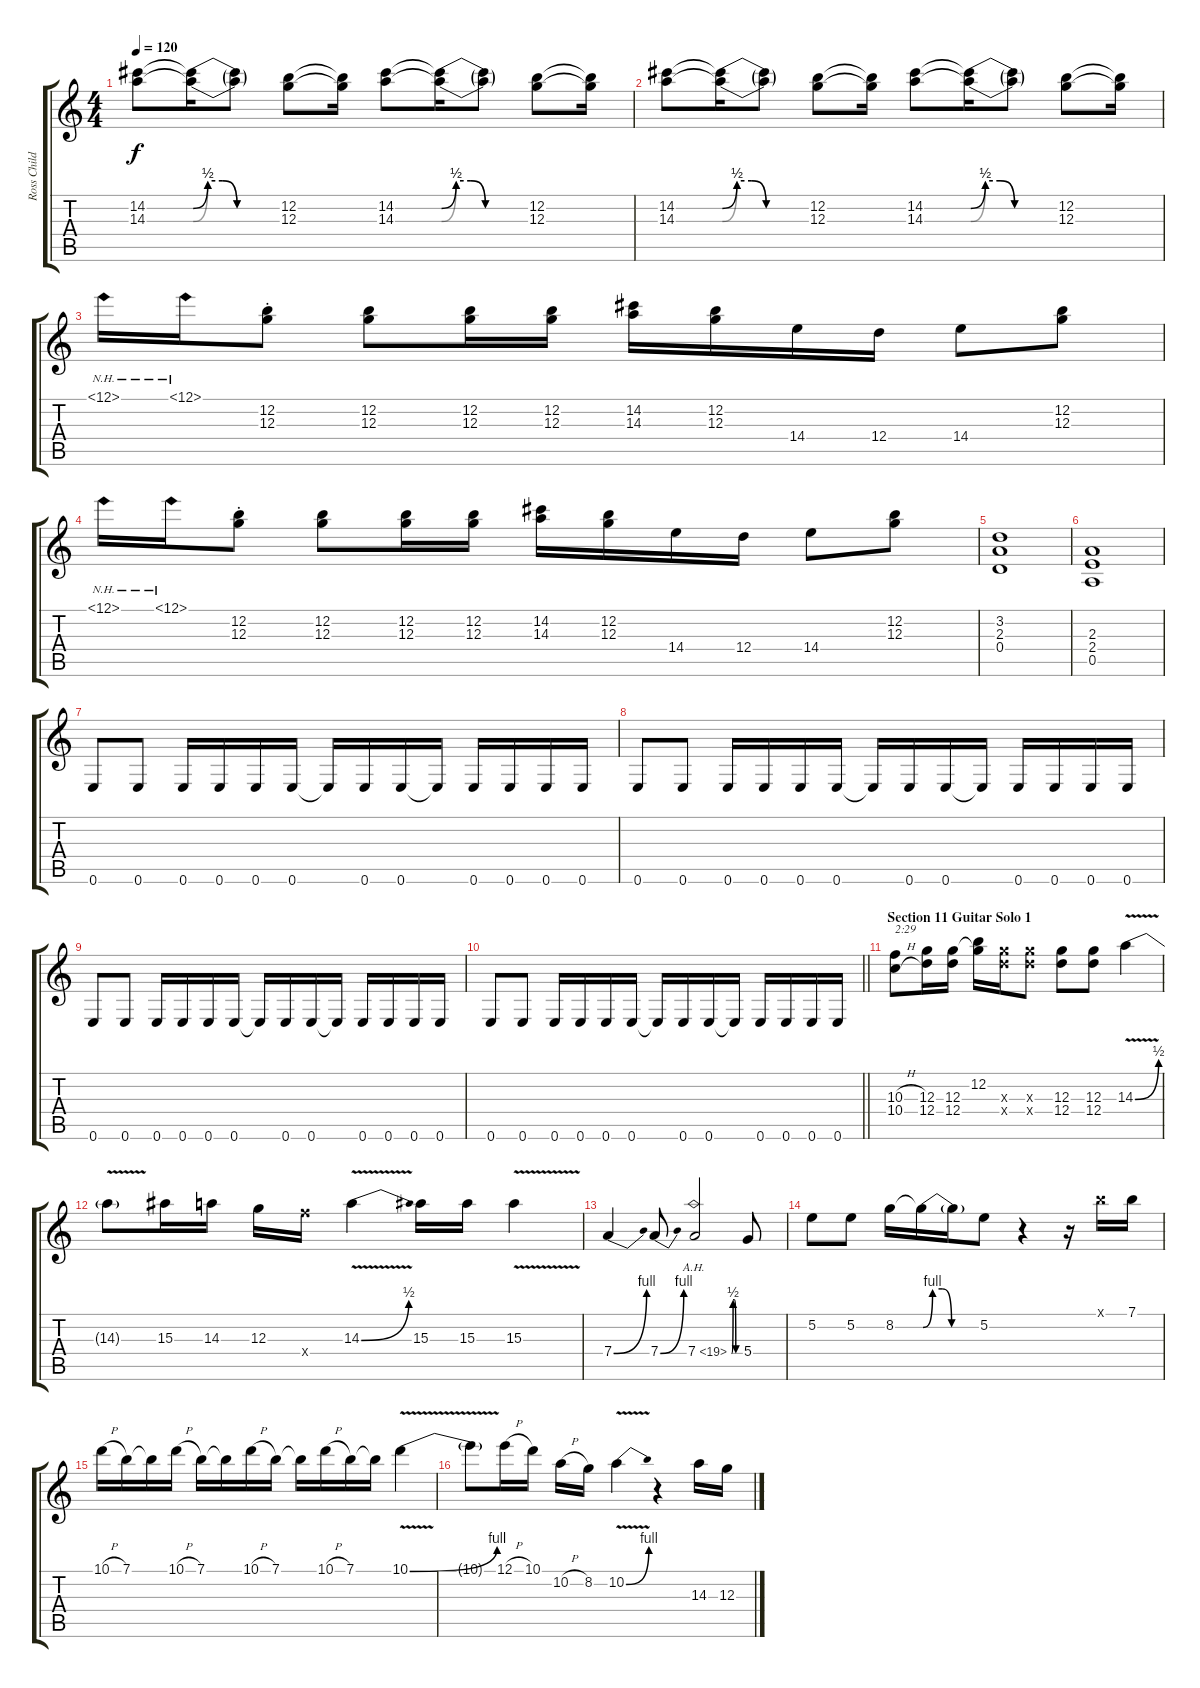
\track ("Ross Childress" "Ross Child") {instrument overdrivenguitar}
\staff {score tabs}
\tuning (E4 B3 G3 D3 A2 E2) {hide}
\ts (4 4)
\tempo 120
\clef g2
\ks c
(14.2 14.3).8{dy f} (14.2{be (custom 0 0 10 2 20 2 30 0 60 0) t} 14.3{be (custom 0 0 10 2 20 2 30 0 60 0) t}).16 (14.2{t} 14.3{t}).8 (12.2 12.3).8 (12.2{t} 12.3{t}).16 (14.2 14.3).8 (14.2{be (custom 0 0 10 2 20 2 30 0 60 0) t} 14.3{be (custom 0 0 10 2 20 2 30 0 60 0) t}).16 (14.2{t} 14.3{t}).8 (12.2 12.3).8 (12.2{t} 12.3{t}).16 |
(14.2 14.3).8 (14.2{be (custom 0 0 10 2 20 2 30 0 60 0) t} 14.3{be (custom 0 0 10 2 20 2 30 0 60 0) t}).16 (14.2{t} 14.3{t}).8 (12.2 12.3).8 (12.2{t} 12.3{t}).16 (14.2 14.3).8 (14.2{be (custom 0 0 10 2 20 2 30 0 60 0) t} 14.3{be (custom 0 0 10 2 20 2 30 0 60 0) t}).16 (14.2{t} 14.3{t}).8 (12.2 12.3).8 (12.2{t} 12.3{t}).16 |
12.1{nh}.16 12.1{nh}.16 (12.2{st} 12.3{st}).8 (12.2 12.3).8 (12.2 12.3).16 (12.2 12.3).16 (14.2 14.3).16 (12.2 12.3).16 14.4.16 12.4.16 14.4.8 (12.2 12.3).8 |
12.1{nh}.16 12.1{nh}.16 (12.2{st} 12.3{st}).8 (12.2 12.3).8 (12.2 12.3).16 (12.2 12.3).16 (14.2 14.3).16 (12.2 12.3).16 14.4.16 12.4.16 14.4.8 (12.2 12.3).8 |
(3.2 2.3 0.4).1 |
(2.3 2.4 0.5).1 |
0.6.8{volume 8} 0.6.8 0.6.16 0.6.16 0.6.16 0.6.16 0.6{t}.16 0.6.16 0.6.16 0.6{t}.16 0.6.16 0.6.16 0.6.16 0.6.16 |
0.6.8 0.6.8 0.6.16 0.6.16 0.6.16 0.6.16 0.6{t}.16 0.6.16 0.6.16 0.6{t}.16 0.6.16 0.6.16 0.6.16 0.6.16 |
0.6.8 0.6.8 0.6.16 0.6.16 0.6.16 0.6.16 0.6{t}.16 0.6.16 0.6.16 0.6{t}.16 0.6.16 0.6.16 0.6.16 0.6.16 |
\barLineRight lightlight
0.6.8 0.6.8 0.6.16 0.6.16 0.6.16 0.6.16 0.6{t}.16 0.6.16 0.6.16 0.6{t}.16 0.6.16 0.6.16 0.6.16 0.6.16 |
\section ("" "Section 11 Guitar Solo 1")
(10.3{h} 10.4{h}).8{txt "2:29" volume 13} (12.3 12.4).16 (12.3 12.4).16 (12.2 12.3{t}).16 (12.3{x} 12.4{x}).16 (12.3{x} 12.4{x}).8 (12.3 12.4).8 (12.3 12.4).8 14.3{be (bend 0 0 60 2) v}.4 |
14.3{t}.8 15.3.16 14.3.16 12.3.16 15.4{x}.16 14.3{be (bend 0 0 60 2) v}.4 15.3.16 15.3.16 15.3{v}.4 |
7.4{be (bend 0 0 60 4)}.4 7.4{be (bend 0 0 60 4)}.8 7.4{be (custom 0 0 10 2 20 2 30 0 60 0) ah 12}.2 5.4.8 |
5.2.8 5.2.8 8.2.16 8.2{be (custom 0 0 10 4 20 4 30 0 60 0) t}.16 8.2{t}.16 5.2.8 r.4 r.16 7.1{x}.16 7.1.16 |
10.1{h}.16 7.1.16 7.1{t}.16 10.1{h}.16 7.1.16 7.1{t}.16 10.1{h}.16 7.1.16 7.1{t}.16 10.1{h}.16 7.1.16 7.1{t}.16 10.1{be (bend 0 0 60 4) v}.4 |
10.1{t}.8 12.1{h}.16 10.1.16 10.2{h}.16 8.2.16 10.2{be (bend 0 0 60 4) v}.4 r.4 14.3.16 12.3.16
